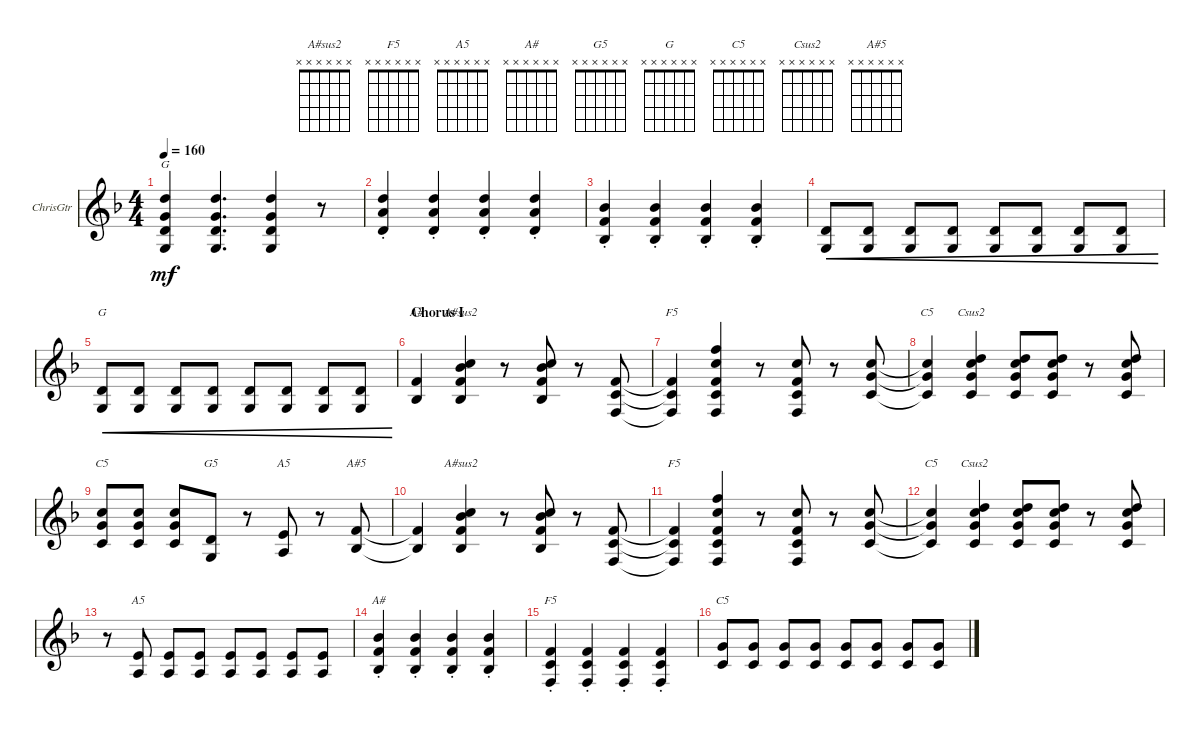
\defaultSystemsLayout 4
\bracketExtendMode groupsimilarinstruments
\firstSystemTrackNameOrientation horizontal
\otherSystemsTrackNameOrientation horizontal
\track ("Rhythm Guitar" "ChrisGtr") {instrument distortionguitar}
\staff {score}
\tuning (E4 B3 G3 D3 A2 D2)
\chord ("A#sus2" x x x x x x)
\chord ("F5" x x x x x x)
\chord ("A5" x x x x x x)
\chord ("A#" x x x x x x)
\chord ("G5" x x x x x x)
\chord ("G" x x x x x x)
\chord ("C5" x x x x x x)
\chord ("Csus2" x x x x x x)
\chord ("A#5" x x x x x x)
\ts (4 4)
\tempo 160
\clef g2
\ks dminor
(5.5{t} 5.6{t} 5.4{t} 7.3{t}).4{ch "G" dy mf} (5.6 5.5 5.4 7.3).4{d} (5.6 5.5 5.4 7.3).4 r.8 |
(5.5{st} 7.4{st} 7.3{st}).4 (5.5{st} 7.4{st} 7.3{st}).4 (5.5{st} 7.4{st} 7.3{st}).4 (7.3{st} 7.4{st} 5.5{st}).4 |
(8.6{st} 8.5{st} 8.4{st}).4 (8.4{st} 8.5{st} 8.6{st}).4 (8.6{st} 8.5{st} 8.4{st}).4 (8.4{st} 8.5{st} 8.6{st}).4 |
(5.6{pm} 5.5{pm}).8{cre} (5.6{pm} 5.5{pm}).8{cre} (5.6{pm} 5.5{pm}).8{cre} (5.6{pm} 5.5{pm}).8{cre} (5.6{pm} 5.5{pm}).8{cre} (5.6{pm} 5.5{pm}).8{cre} (5.6{pm} 5.5{pm}).8{cre} (5.6{pm} 5.5{pm}).8{cre} |
(5.6 5.5).8{ch "G" cre} (5.6 5.5).8{cre} (5.6 5.5).8{cre} (5.6 5.5).8{cre} (5.6 5.5).8{cre} (5.6 5.5).8{cre} (5.6 5.5).8{cre} (5.6 5.5).8{cre} |
\section ("" "Chorus I")
(1.5 3.4).4{ch "A#"} (1.5 3.4 3.3 1.2).4{ch "A#sus2"} r.8 (1.5 3.4 3.3 1.2).8 r.8 (3.6 3.5 3.4).8 |
(3.6{t} 3.5{t} 3.4{t}).4{ch "F5"} (3.6 3.5 3.4 5.3 6.2).4 r.8 (5.3 3.4 3.5 3.6).8 r.8 (3.5 5.4 5.3).8 |
(5.3{t} 5.4{t} 3.5{t}).4{ch "C5"} (3.5 5.4 5.3 3.2).4{ch "Csus2"} (3.5 5.4 5.3 3.2).8 (3.2 5.3 5.4 3.5).8 r.8 (3.5 5.4 5.3 3.2).8 |
(3.5 5.4 5.3).8{ch "C5"} (5.3 5.4 3.5).8 (5.3 5.4 3.5).8 (5.6 5.5).8{ch "G5"} r.8 (0.5 2.4).8{ch "A5"} r.8 (1.5 3.4).8{ch "A#5"} |
(1.5{t} 3.4{t}).4 (1.5 3.4 3.3 1.2).4{ch "A#sus2"} r.8 (1.5 3.4 3.3 1.2).8 r.8 (3.6 3.5 3.4).8 |
(3.6{t} 3.5{t} 3.4{t}).4{ch "F5"} (3.6 3.5 3.4 5.3 6.2).4 r.8 (5.3 3.4 3.5 3.6).8 r.8 (3.5 5.4 5.3).8 |
(5.3{t} 5.4{t} 3.5{t}).4{ch "C5"} (3.5 5.4 5.3 3.2).4{ch "Csus2"} (3.5 5.4 5.3 3.2).8 (3.2 5.3 5.4 3.5).8 r.8 (3.5 5.4 5.3 3.2).8 |
r.8 (0.5 2.4).8{ch "A5"} (0.5 2.4).8 (0.5 2.4).8 (0.5 2.4).8 (0.5 2.4).8 (0.5 2.4).8 (0.5 2.4).8 |
(1.5 3.4 3.3{st}).4{ch "A#"} (1.5 3.4{st} 3.3).4 (1.5{st} 3.4{st} 3.3{st}).4 (1.5{st} 3.4{st} 3.3{st}).4 |
(3.6{st} 3.4{st} 3.5{st}).4{ch "F5"} (3.6{st} 3.4{st} 3.5{st}).4 (3.6{st} 3.4{st} 3.5{st}).4 (3.6{st} 3.4{st} 3.5{st}).4 |
(3.5 5.4).8{ch "C5"} (3.5 5.4).8 (3.5 5.4).8 (3.5 5.4).8 (3.5 5.4).8 (3.5 5.4).8 (3.5 5.4).8 (3.5 5.4).8
